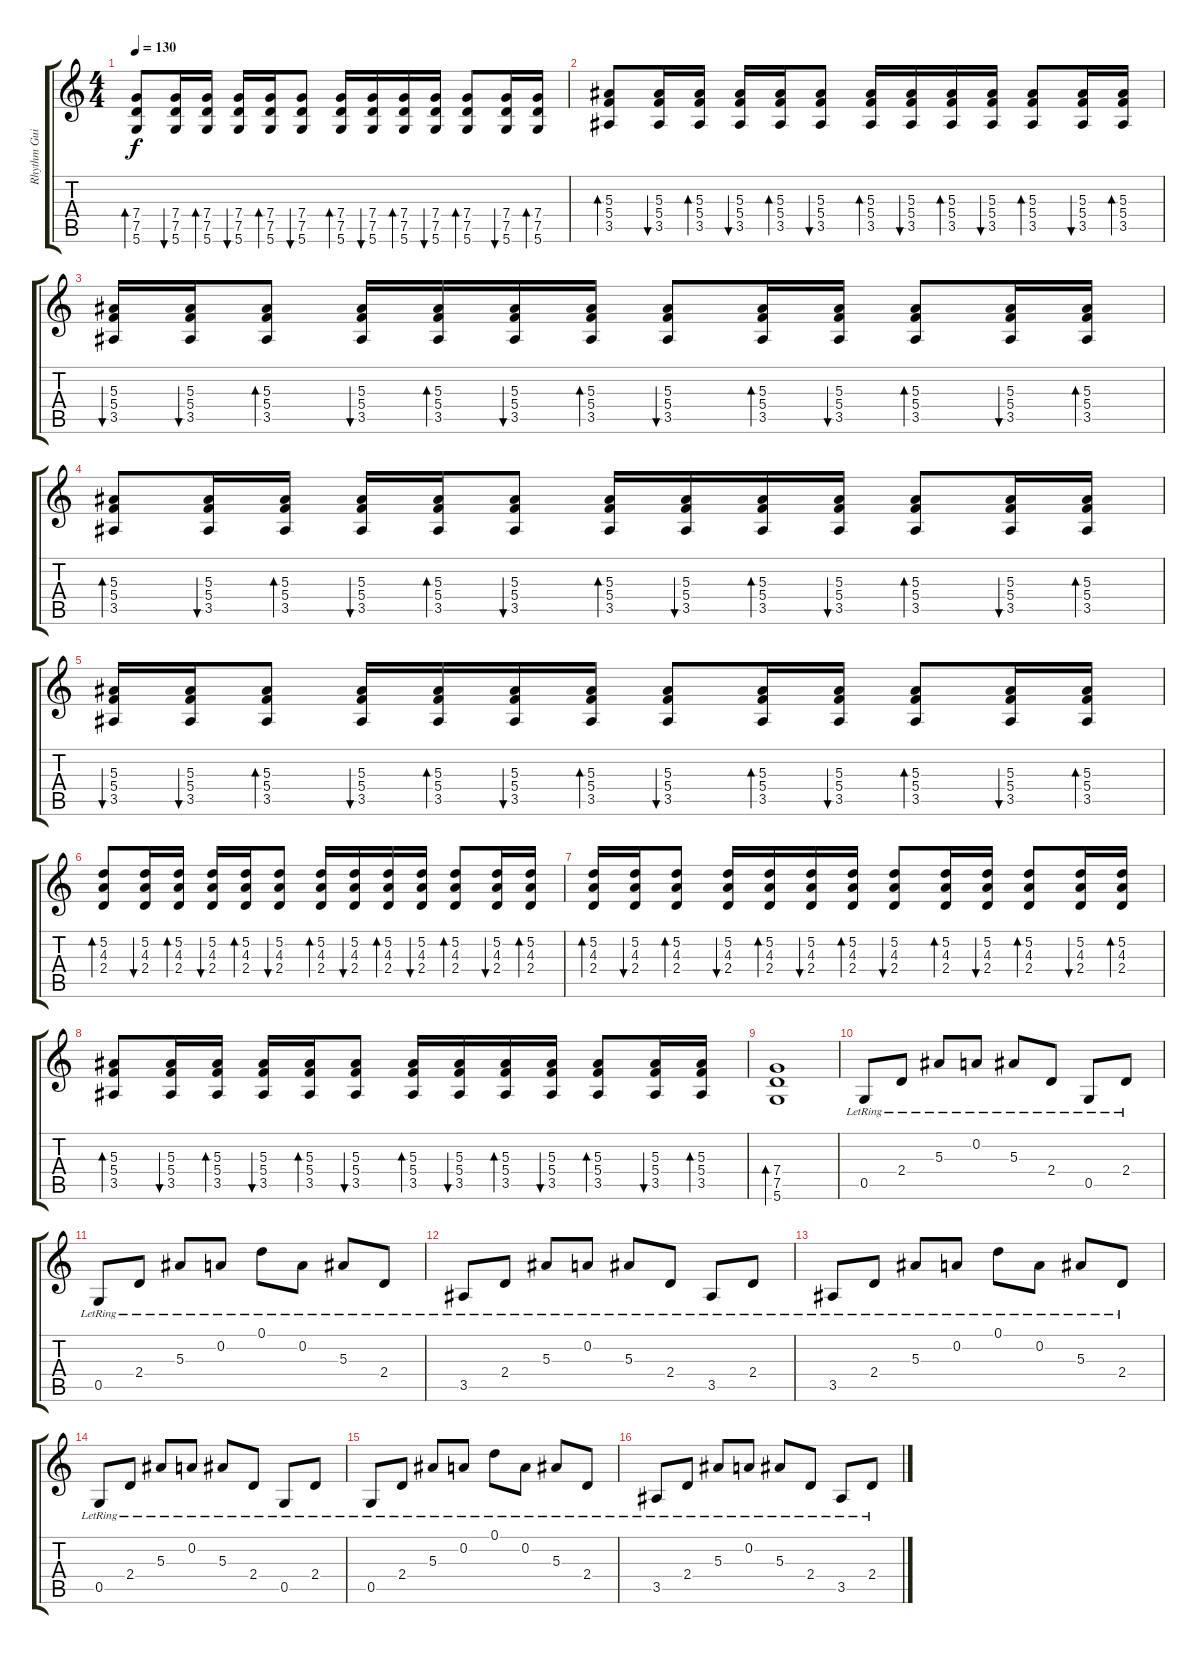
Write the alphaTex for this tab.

\track ("Rhythm Guitar (Acoustic)" "Rhythm Gui") {instrument acousticguitarsteel}
\staff {score tabs}
\tuning (D4 A3 F3 C3 G2 D2) {hide}
\ts (4 4)
\tempo 130
\clef g2
\ks c
(7.4 7.5 5.6).8{bd 60 dy f} (7.4 7.5 5.6).16{bu 60} (7.4 7.5 5.6).16{bd 60} (7.4 7.5 5.6).16{bu 60} (7.4 7.5 5.6).16{bd 60} (7.4 7.5 5.6).8{bu 60} (7.4 7.5 5.6).16{bd 60} (7.4 7.5 5.6).16{bu 60} (7.4 7.5 5.6).16{bd 60} (7.4 7.5 5.6).16{bu 60} (7.4 7.5 5.6).8{bd 60} (7.4 7.5 5.6).16{bu 60} (7.4 7.5 5.6).16{bd 60} |
(5.3 5.4 3.5).8{bd 60} (5.3 5.4 3.5).16{bu 60} (5.3 5.4 3.5).16{bd 60} (5.3 5.4 3.5).16{bu 60} (5.3 5.4 3.5).16{bd 60} (5.3 5.4 3.5).8{bu 60} (5.3 5.4 3.5).16{bd 60} (5.3 5.4 3.5).16{bu 60} (5.3 5.4 3.5).16{bd 60} (5.3 5.4 3.5).16{bu 60} (5.3 5.4 3.5).8{bd 60} (5.3 5.4 3.5).16{bu 60} (5.3 5.4 3.5).16{bd 60} |
(5.3 5.4 3.5).16{bu 60} (5.3 5.4 3.5).16{bu 60} (5.3 5.4 3.5).8{bd 60} (5.3 5.4 3.5).16{bu 60} (5.3 5.4 3.5).16{bd 60} (5.3 5.4 3.5).16{bu 60} (5.3 5.4 3.5).16{bd 60} (5.3 5.4 3.5).8{bu 60} (5.3 5.4 3.5).16{bd 60} (5.3 5.4 3.5).16{bu 60} (5.3 5.4 3.5).8{bd 60} (5.3 5.4 3.5).16{bu 60} (5.3 5.4 3.5).16{bd 60} |
(5.3 5.4 3.5).8{bd 60} (5.3 5.4 3.5).16{bu 60} (5.3 5.4 3.5).16{bd 60} (5.3 5.4 3.5).16{bu 60} (5.3 5.4 3.5).16{bd 60} (5.3 5.4 3.5).8{bu 60} (5.3 5.4 3.5).16{bd 60} (5.3 5.4 3.5).16{bu 60} (5.3 5.4 3.5).16{bd 60} (5.3 5.4 3.5).16{bu 60} (5.3 5.4 3.5).8{bd 60} (5.3 5.4 3.5).16{bu 60} (5.3 5.4 3.5).16{bd 60} |
(5.3 5.4 3.5).16{bu 60} (5.3 5.4 3.5).16{bu 60} (5.3 5.4 3.5).8{bd 60} (5.3 5.4 3.5).16{bu 60} (5.3 5.4 3.5).16{bd 60} (5.3 5.4 3.5).16{bu 60} (5.3 5.4 3.5).16{bd 60} (5.3 5.4 3.5).8{bu 60} (5.3 5.4 3.5).16{bd 60} (5.3 5.4 3.5).16{bu 60} (5.3 5.4 3.5).8{bd 60} (5.3 5.4 3.5).16{bu 60} (5.3 5.4 3.5).16{bd 60} |
(5.2 4.3 2.4).8{bd 60} (5.2 4.3 2.4).16{bu 60} (5.2 4.3 2.4).16{bd 60} (5.2 4.3 2.4).16{bu 60} (5.2 4.3 2.4).16{bd 60} (5.2 4.3 2.4).8{bu 60} (5.2 4.3 2.4).16{bd 60} (5.2 4.3 2.4).16{bu 60} (5.2 4.3 2.4).16{bd 60} (5.2 4.3 2.4).16{bu 60} (5.2 4.3 2.4).8{bd 60} (5.2 4.3 2.4).16{bu 60} (5.2 4.3 2.4).16{bd 60} |
(5.2 4.3 2.4).16{bd 60} (5.2 4.3 2.4).16{bu 60} (5.2 4.3 2.4).8{bd 60} (5.2 4.3 2.4).16{bu 60} (5.2 4.3 2.4).16{bd 60} (5.2 4.3 2.4).16{bu 60} (5.2 4.3 2.4).16{bd 60} (5.2 4.3 2.4).8{bu 60} (5.2 4.3 2.4).16{bd 60} (5.2 4.3 2.4).16{bu 60} (5.2 4.3 2.4).8{bd 60} (5.2 4.3 2.4).16{bu 60} (5.2 4.3 2.4).16{bd 60} |
(5.3 5.4 3.5).8{bd 60} (5.3 5.4 3.5).16{bu 60} (5.3 5.4 3.5).16{bd 60} (5.3 5.4 3.5).16{bu 60} (5.3 5.4 3.5).16{bd 60} (5.3 5.4 3.5).8{bu 60} (5.3 5.4 3.5).16{bd 60} (5.3 5.4 3.5).16{bu 60} (5.3 5.4 3.5).16{bd 60} (5.3 5.4 3.5).16{bu 60} (5.3 5.4 3.5).8{bd 60} (5.3 5.4 3.5).16{bu 60} (5.3 5.4 3.5).16{bd 60} |
(7.4 7.5 5.6).1{bd 480} |
0.5{lr}.8 2.4{lr}.8 5.3{lr}.8 0.2{lr}.8 5.3{lr}.8 2.4{lr}.8 0.5{lr}.8 2.4{lr}.8 |
0.5{lr}.8 2.4{lr}.8 5.3{lr}.8 0.2{lr}.8 0.1{lr}.8 0.2{lr}.8 5.3{lr}.8 2.4{lr}.8 |
3.5{lr}.8 2.4{lr}.8 5.3{lr}.8 0.2{lr}.8 5.3{lr}.8 2.4{lr}.8 3.5{lr}.8 2.4{lr}.8 |
3.5{lr}.8 2.4{lr}.8 5.3{lr}.8 0.2{lr}.8 0.1{lr}.8 0.2{lr}.8 5.3{lr}.8 2.4{lr}.8 |
0.5{lr}.8 2.4{lr}.8 5.3{lr}.8 0.2{lr}.8 5.3{lr}.8 2.4{lr}.8 0.5{lr}.8 2.4{lr}.8 |
0.5{lr}.8 2.4{lr}.8 5.3{lr}.8 0.2{lr}.8 0.1{lr}.8 0.2{lr}.8 5.3{lr}.8 2.4{lr}.8 |
3.5{lr}.8 2.4{lr}.8 5.3{lr}.8 0.2{lr}.8 5.3{lr}.8 2.4{lr}.8 3.5{lr}.8 2.4{lr}.8
